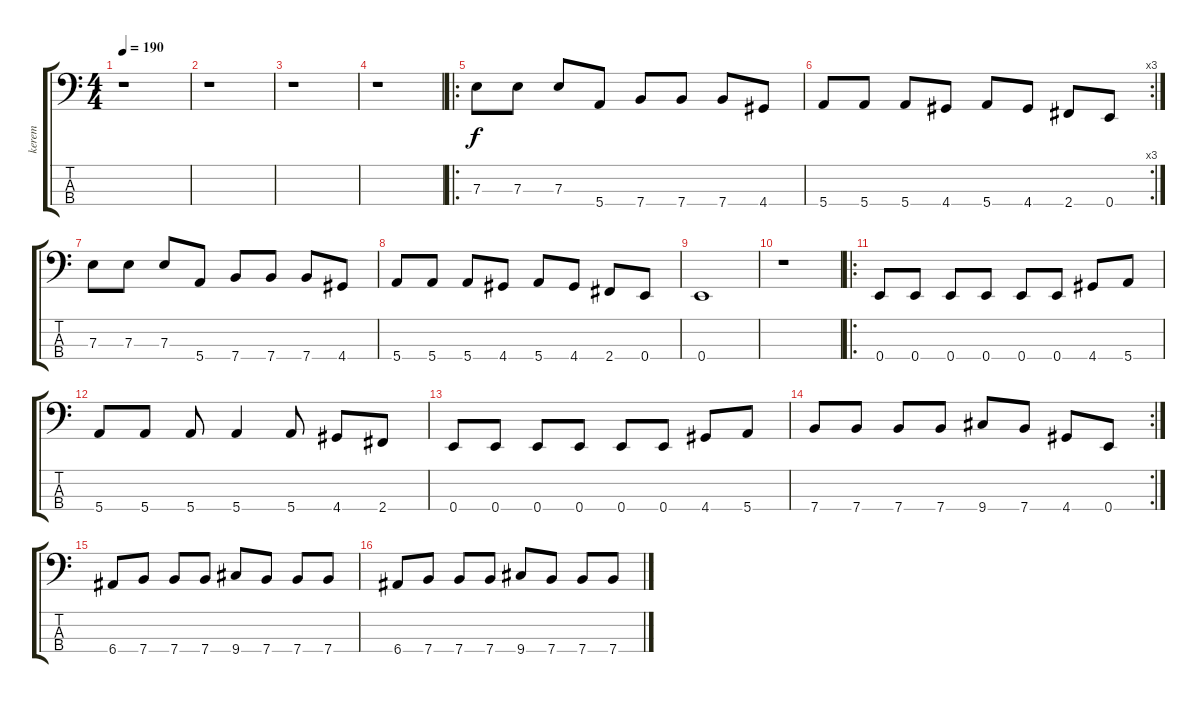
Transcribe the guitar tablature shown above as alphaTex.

\track ("kerem" "kerem") {instrument electricbassfinger}
\staff {score tabs}
\tuning (G2 D2 A1 E1) {hide}
\ts (4 4)
\tempo 190
\clef f4
\ks c
r.1{dy f instrument electricbassfinger} |
r.1 |
r.1 |
r.1 |
\ro
7.3.8 7.3.8 7.3.8 5.4.8 7.4.8 7.4.8 7.4.8 4.4.8 |
\rc 3
5.4.8 5.4.8 5.4.8 4.4.8 5.4.8 4.4.8 2.4.8 0.4.8 |
7.3.8 7.3.8 7.3.8 5.4.8 7.4.8 7.4.8 7.4.8 4.4.8 |
5.4.8 5.4.8 5.4.8 4.4.8 5.4.8 4.4.8 2.4.8 0.4.8 |
0.4.1 |
r.1 |
\ro
0.4.8 0.4.8 0.4.8 0.4.8 0.4.8 0.4.8 4.4.8 5.4.8 |
5.4.8 5.4.8 5.4.8 5.4.4 5.4.8 4.4.8 2.4.8 |
0.4.8 0.4.8 0.4.8 0.4.8 0.4.8 0.4.8 4.4.8 5.4.8 |
\rc 2
7.4.8 7.4.8 7.4.8 7.4.8 9.4.8 7.4.8 4.4.8 0.4.8 |
6.4.8 7.4.8 7.4.8 7.4.8 9.4.8 7.4.8 7.4.8 7.4.8 |
6.4.8 7.4.8 7.4.8 7.4.8 9.4.8 7.4.8 7.4.8 7.4.8
